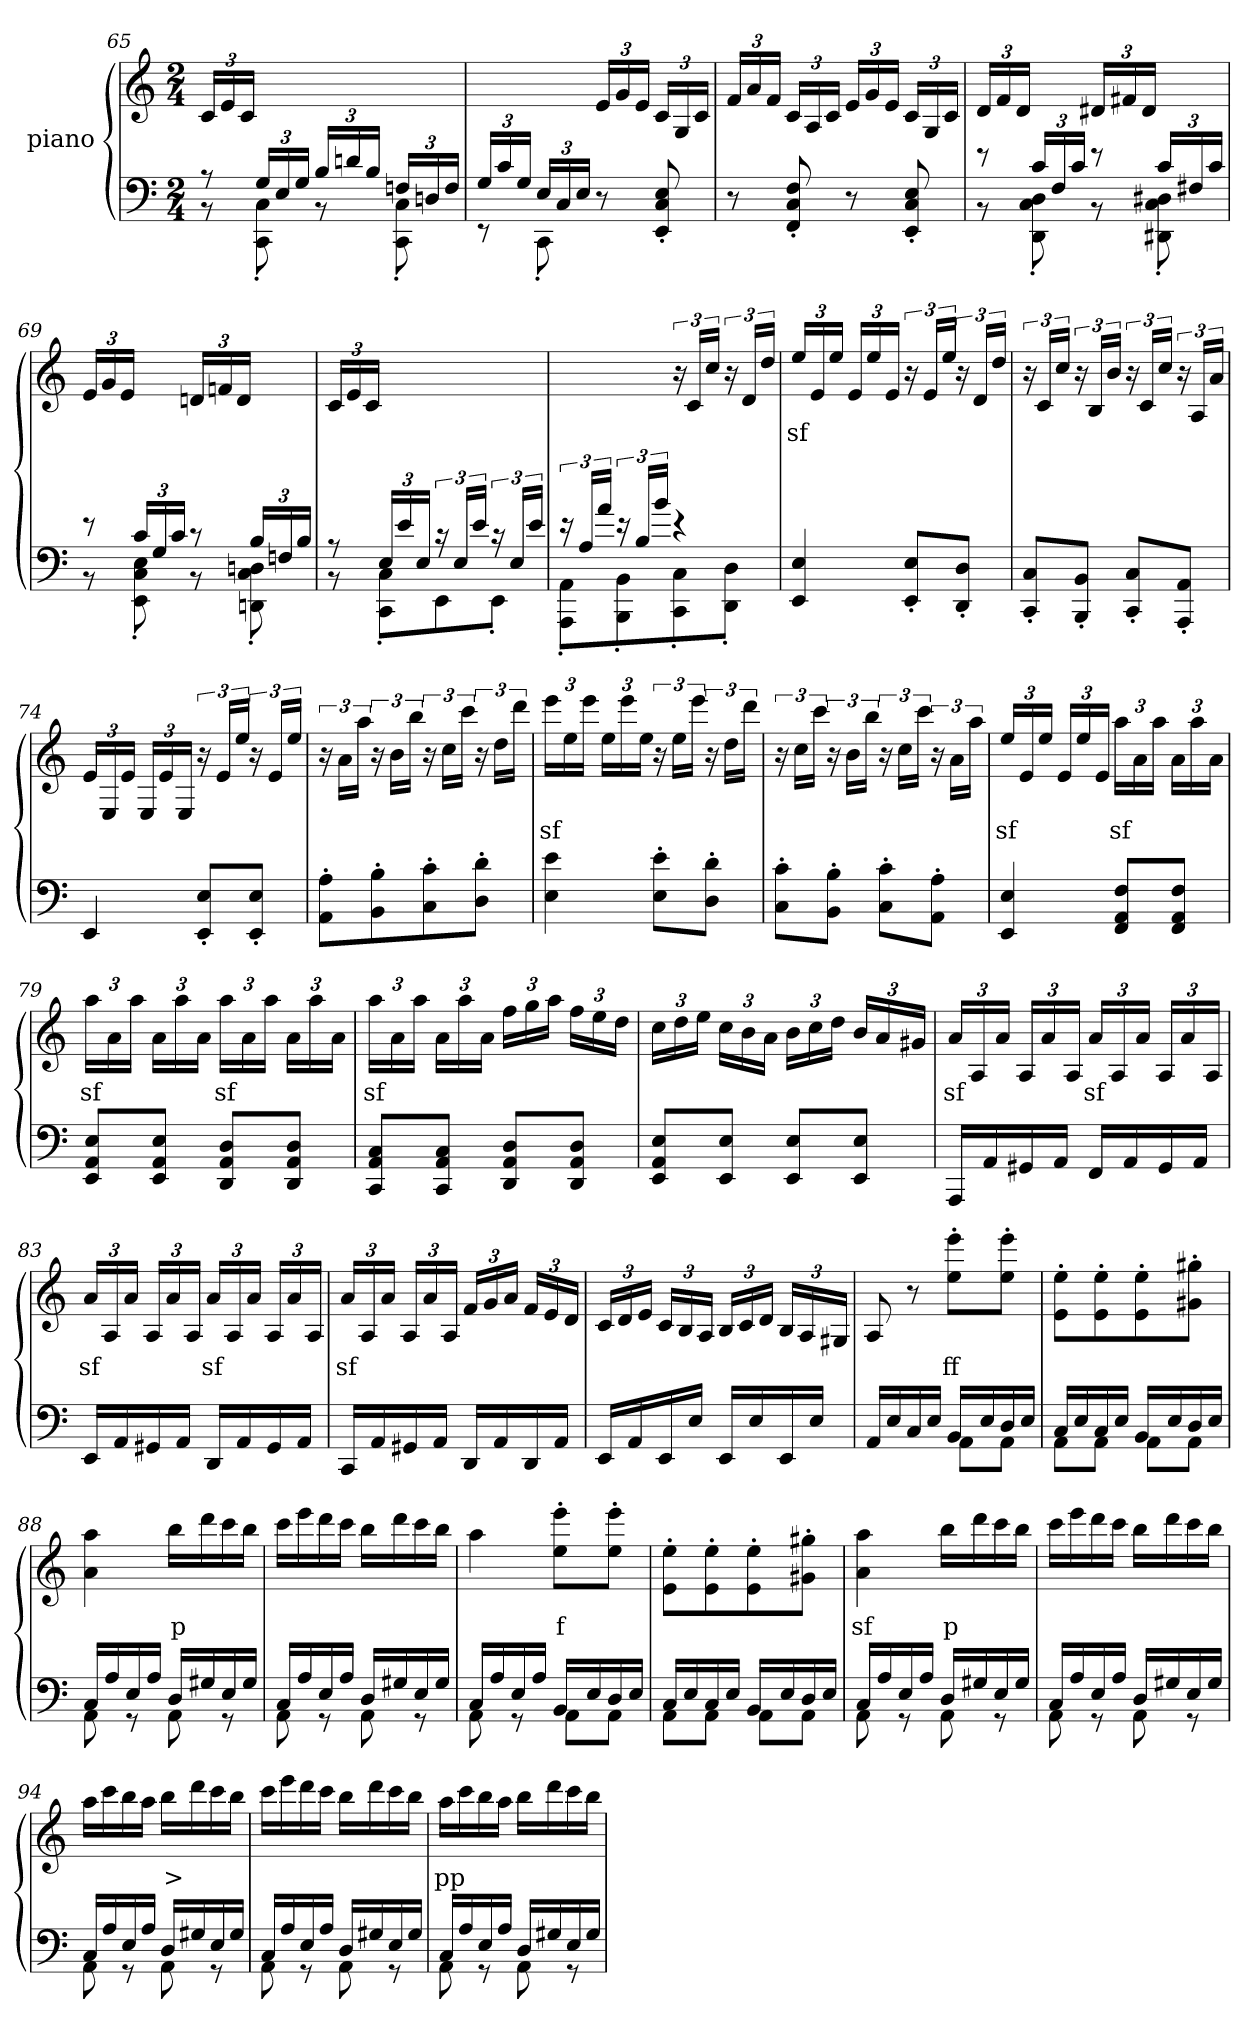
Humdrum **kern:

**kern	**kern	**text
*part2	*part1	*part1
*staff2	*staff1	*staff1
*	*I"piano	*
*clefF4	*clefG2	*
*k[]	*k[]	*
*C:	*C:	*
*M2/4	*M2/4	*
=65	=65	=65
*^	*	*
8r	8r	24cLL	.
.	.	24e	.
.	.	24cJJ	.
24GLL	8CC'> 8C'>	4.ryy	.
24E	.	.	.
24GJJ	.	.	.
24BLL	8r	.	.
24dn	.	.	.
24BJJ	.	.	.
24FnLL	8CC'> 8C'>	.	.
24Dn	.	.	.
24FJJ	.	.	.
=66	=66	=66	=66
24GLL	8r	4ryy	.
24c	.	.	.
24GJJ	.	.	.
24ELL	8CC'>	.	.
24C	.	.	.
24EJJ	.	.	.
8r	4ryy	24eLL	.
.	.	24g	.
.	.	24eJJ	.
8EE'> 8C'> 8E'>	.	24cLL	.
.	.	24G	.
.	.	24cJJ	.
*v	*v	*	*
=67	=67	=67
8r	24fLL	.
.	24a	.
.	24fJJ	.
8FF'> 8C'> 8F'>	24cLL	.
.	24A	.
.	24cJJ	.
8r	24eLL	.
.	24g	.
.	24eJJ	.
8EE'> 8C'> 8E'>	24cLL	.
.	24G	.
.	24cJJ	.
=68	=68	=68
*^	*	*
8r	8r	24dLL	.
.	.	24f	.
.	.	24dJJ	.
24cLL	8DD'> 8C'> 8D'>	8ryy	.
24F	.	.	.
24cJJ	.	.	.
8r	8r	24d#XLL	.
.	.	24f#X	.
.	.	24d#JJ	.
24cLL	8DD#X'> 8C'> 8D#X'>	8ryy	.
24F#X	.	.	.
24cJJ	.	.	.
=69	=69	=69	=69
8r	8r	24eLL	.
.	.	24g	.
.	.	24eJJ	.
24cLL	8EE'> 8C'> 8E'>	8ryy	.
24G	.	.	.
24cJJ	.	.	.
8r	8r	24dnLL	.
.	.	24fn	.
.	.	24dJJ	.
24BLL	8DDn'> 8C'> 8Dn'>	8ryy	.
24Fn	.	.	.
24BJJ	.	.	.
=70	=70	=70	=70
8r	8r	24cLL	.
.	.	24e	.
.	.	24cJJ	.
24ELL	8CC'> 8C'>L	4.ryy	.
24e	.	.	.
24EJJ	.	.	.
24r	8EE	.	.
24ELL	.	.	.
24eJJ	.	.	.
24r	8EE'>J	.	.
24ELL	.	.	.
24eJJ	.	.	.
=71	=71	=71	=71
24r	8AAA'> 8AA'>L	4ryy	.
24ALL	.	.	.
24aJJ	.	.	.
24r	8BBB'> 8BB'>	.	.
24BLL	.	.	.
24bJJ	.	.	.
4r	8CC'> 8C'>	24r	.
.	.	24cLL	.
.	.	24ccJJ	.
.	8DD'> 8D'>J	24r	.
.	.	24dLL	.
.	.	24ddJJ	.
*v	*v	*	*
=72	=72	=72
4EE 4E	24eeLL	sf
.	24e	.
.	24eeJJ	.
.	24eLL	.
.	24ee	.
.	24eJJ	.
8EE'> 8E'>L	24r	.
.	24eLL	.
.	24eeJJ	.
8DD'> 8D'>J	24r	.
.	24dLL	.
.	24ddJJ	.
=73	=73	=73
8CC'> 8C'>L	24r	sf
.	24cLL	.
.	24ccJJ	.
8BBB'> 8BB'>J	24r	.
.	24BLL	.
.	24bJJ	.
8CC'> 8C'>L	24r	.
.	24cLL	.
.	24ccJJ	.
8AAA'> 8AA'>J	24r	.
.	24ALL	.
.	24aJJ	.
=74	=74	=74
4EE	24eLL	.
.	24E	.
.	24eJJ	.
.	24ELL	.
.	24e	.
.	24EJJ	.
8EE'> 8E'>L	24r	.
.	24eLL	.
.	24eeJJ	.
8EE'> 8E'>J	24r	.
.	24eLL	.
.	24eeJJ	.
=75	=75	=75
8AA'> 8A'>L	24r	.
.	24aLL	.
.	24aaJJ	.
8BB'> 8B'>	24r	.
.	24bLL	.
.	24bbJJ	.
8C'> 8c'>	24r	.
.	24ccLL	.
.	24cccJJ	.
8D'> 8d'>J	24r	.
.	24ddLL	.
.	24dddJJ	.
=76	=76	=76
4E 4e	24eeeLL	sf
.	24ee	.
.	24eeeJJ	.
.	24eeLL	.
.	24eee	.
.	24eeJJ	.
8E'> 8e'>L	24r	.
.	24eeLL	.
.	24eeeJJ	.
8D'> 8d'>J	24r	.
.	24ddLL	.
.	24dddJJ	.
=77	=77	=77
8C'> 8c'>L	24r	.
.	24ccLL	.
.	24cccJJ	.
8BB'> 8B'>J	24r	.
.	24bLL	.
.	24bbJJ	.
8C'> 8c'>L	24r	.
.	24ccLL	.
.	24cccJJ	.
8AA'> 8A'>J	24r	.
.	24aLL	.
.	24aaJJ	.
=78	=78	=78
4EE 4E	24eeLL	sf
.	24e	.
.	24eeJJ	.
.	24eLL	.
.	24ee	.
.	24eJJ	.
8FF 8AA 8FL	24aaLL	sf
.	24a	.
.	24aaJJ	.
8FF 8AA 8FJ	24aLL	.
.	24aa	.
.	24aJJ	.
=79	=79	=79
8EE 8AA 8EL	24aaLL	sf
.	24a	.
.	24aaJJ	.
8EE 8AA 8EJ	24aLL	.
.	24aa	.
.	24aJJ	.
8DD 8AA 8DL	24aaLL	sf
.	24a	.
.	24aaJJ	.
8DD 8AA 8DJ	24aLL	.
.	24aa	.
.	24aJJ	.
=80	=80	=80
8CC 8AA 8CL	24aaLL	sf
.	24a	.
.	24aaJJ	.
8CC 8AA 8CJ	24aLL	.
.	24aa	.
.	24aJJ	.
8DD 8AA 8DL	24ffLL	.
.	24gg	.
.	24aaJJ	.
8DD 8AA 8DJ	24ffLL	.
.	24ee	.
.	24ddJJ	.
=81	=81	=81
8EE 8AA 8EL	24ccLL	.
.	24dd	.
.	24eeJJ	.
8EE 8EJ	24ccLL	.
.	24b	.
.	24aJJ	.
8EE 8EL	24bLL	.
.	24cc	.
.	24ddJJ	.
8EE 8EJ	24bLL	.
.	24a	.
.	24g#XJJ	.
=82	=82	=82
16AAALL	24aLL	sf
.	24A	.
16AA	.	.
.	24aJJ	.
16GG#X	24ALL	.
.	24a	.
16AAJJ	.	.
.	24AJJ	.
16FFLL	24aLL	sf
.	24A	.
16AA	.	.
.	24aJJ	.
16GG#	24ALL	.
.	24a	.
16AAJJ	.	.
.	24AJJ	.
=83	=83	=83
16EELL	24aLL	sf
.	24A	.
16AA	.	.
.	24aJJ	.
16GG#X	24ALL	.
.	24a	.
16AAJJ	.	.
.	24AJJ	.
16DDLL	24aLL	sf
.	24A	.
16AA	.	.
.	24aJJ	.
16GG#	24ALL	.
.	24a	.
16AAJJ	.	.
.	24AJJ	.
=84	=84	=84
16CCLL	24aLL	sf
.	24A	.
16AA	.	.
.	24aJJ	.
16GG#X	24ALL	.
.	24a	.
16AAJJ	.	.
.	24AJJ	.
16DDLL	24fLL	.
.	24g	.
16AA	.	.
.	24aJJ	.
16DD	24fLL	.
.	24e	.
16AAJJ	.	.
.	24dJJ	.
=85	=85	=85
16EELL	24cLL	.
.	24d	.
16AA	.	.
.	24eJJ	.
16EE	24cLL	.
.	24B	.
16EJJ	.	.
.	24AJJ	.
16EELL	24BLL	.
.	24c	.
16E	.	.
.	24dJJ	.
16EE	24BLL	.
.	24A	.
16EJJ	.	.
.	24G#XJJ	.
=86	=86	=86
*^	*	*
16AALL	4ryy	8A	.
16E	.	.	.
16C	.	8r	.
16EJJ	.	.	.
16BBLL	8AAL	8ee'> 8eee'>L	ff
16E	.	.	.
16D	8AAJ	8ee'> 8eee'>J	.
16EJJ	.	.	.
=87	=87	=87	=87
16CLL	8AAL	8e'> 8ee'>L	.
16E	.	.	.
16C	8AAJ	8e'> 8ee'>	.
16EJJ	.	.	.
16BBLL	8AAL	8e'> 8ee'>	.
16E	.	.	.
16D	8AAJ	8g#X'> 8gg#X'>J	.
16EJJ	.	.	.
=88	=88	=88	=88
16CLL	8AA	4a 4aa	.
16A	.	.	.
16E	8r	.	.
16AJJ	.	.	.
16DLL	8AA	16bbLL	p
16G#X	.	16ddd	.
16E	8r	16ccc	.
16G#JJ	.	16bbJJ	.
=89	=89	=89	=89
16CLL	8AA	16cccLL	.
16A	.	16eee	.
16E	8r	16ddd	.
16AJJ	.	16cccJJ	.
16DLL	8AA	16bbLL	.
16G#X	.	16ddd	.
16E	8r	16ccc	.
16G#JJ	.	16bbJJ	.
=90	=90	=90	=90
16CLL	8AA	4aa	.
16A	.	.	.
16E	8r	.	.
16AJJ	.	.	.
16BBLL	8AAL	8ee'> 8eee'>L	f
16E	.	.	.
16D	8AAJ	8ee'> 8eee'>J	.
16EJJ	.	.	.
=91	=91	=91	=91
16CLL	8AAL	8e'> 8ee'>L	.
16E	.	.	.
16C	8AAJ	8e'> 8ee'>	.
16EJJ	.	.	.
16BBLL	8AAL	8e'> 8ee'>	.
16E	.	.	.
16D	8AAJ	8g#X'> 8gg#X'>J	.
16EJJ	.	.	.
=92	=92	=92	=92
16CLL	8AA	4a 4aa	sf
16A	.	.	.
16E	8r	.	.
16AJJ	.	.	.
16DLL	8AA	16bbLL	p
16G#X	.	16ddd	.
16E	8r	16ccc	.
16G#JJ	.	16bbJJ	.
=93	=93	=93	=93
16CLL	8AA	16cccLL	.
16A	.	16eee	.
16E	8r	16ddd	.
16AJJ	.	16cccJJ	.
16DLL	8AA	16bbLL	.
16G#X	.	16ddd	.
16E	8r	16ccc	.
16G#JJ	.	16bbJJ	.
=94	=94	=94	=94
16CLL	8AA	16aaLL	.
16A	.	16ccc	.
16E	8r	16bb	.
16AJJ	.	16aaJJ	.
16DLL	8AA	16bbLL	>
16G#X	.	16ddd	.
16E	8r	16ccc	.
16G#JJ	.	16bbJJ	.
=95	=95	=95	=95
16CLL	8AA	16cccLL	.
16A	.	16eee	.
16E	8r	16ddd	.
16AJJ	.	16cccJJ	.
16DLL	8AA	16bbLL	.
16G#X	.	16ddd	.
16E	8r	16ccc	.
16G#JJ	.	16bbJJ	.
=96	=96	=96	=96
16CLL	8AA	16aaLL	pp
16A	.	16ccc	.
16E	8r	16bb	.
16AJJ	.	16aaJJ	.
16DLL	8AA	16bbLL	.
16G#X	.	16ddd	.
16E	8r	16ccc	.
16G#JJ	.	16bbJJ	.
*v	*v	*	*
=	=	=
*-	*-	*-
